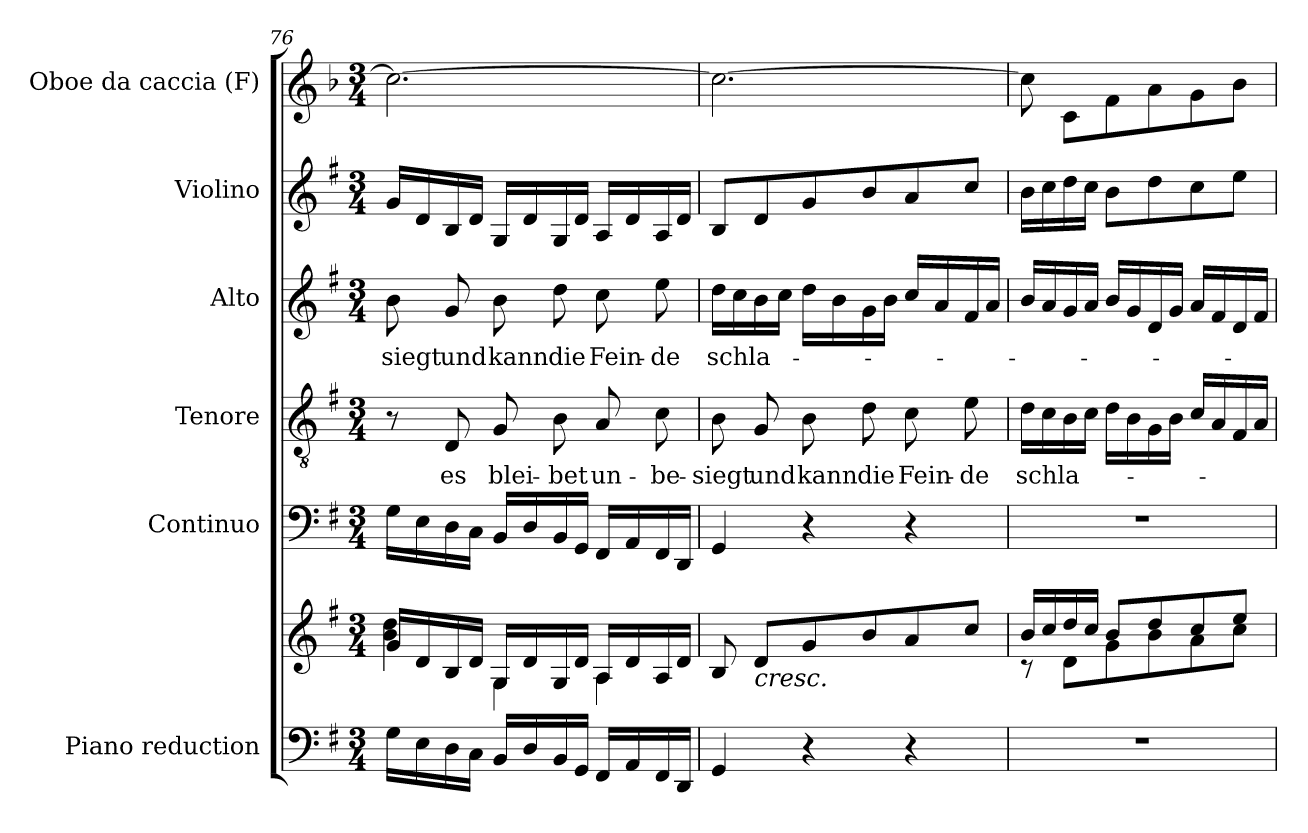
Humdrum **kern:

**kern	**kern	**kern	**kern	**text	**kern	**text	**kern	**kern
*part6	*part6	*part5	*part4	*part4	*part3	*part3	*part2	*part1
*staff7	*staff6	*staff5	*staff4	*staff4	*staff3	*staff3	*staff2	*staff1
*I"Piano reduction	*	*I"Continuo	*I"Tenore	*	*I"Alto	*	*I"Violino	*I"Oboe da caccia (F)
*I'Pno	*	*	*	*	*	*	*I'Vln	*
*clefF4	*clefG2	*clefF4	*clefGv2	*	*clefG2	*	*clefG2	*clefG2
*	*	*	*	*	*	*	*	*ITrd12c21
*k[f#]	*k[f#]	*k[f#]	*k[f#]	*	*k[f#]	*	*k[f#]	*k[b-]
*M3/4	*M3/4	*M3/4	*M3/4	*	*M3/4	*	*M3/4	*M3/4
=76	=76	=76	=76	=76	=76	=76	=76	=76
*	*^	*	*	*	*	*	*	*
!	!	!	!	!	!	!	!LO:LY:b	!	!
16G\LL	16g/LL	4b\ 4dd\	16G\LL	8r	.	8b\	siegt	16g/LL	2.c\_
16E\	16d/	.	16E\	.	.	.	.	16d/	.
!	!	!	!	!	!LO:LY:b	!	!LO:LY:b	!	!
16D\	16B/	.	16D\	8D/	es	8g/	und	16B/	.
16C\JJ	16d/JJ	.	16C\JJ	.	.	.	.	16d/JJ	.
!	!	!	!	!	!LO:LY:b	!	!LO:LY:b	!	!
16BB/LL	16G/LL	4G\	16BB/LL	8G/	blei-	8b\	kann	16G/LL	.
16D/	16d/	.	16D/	.	.	.	.	16d/	.
!	!	!	!	!	!LO:LY:b	!	!LO:LY:b	!	!
16BB/	16G/	.	16BB/	8B\	bet	8dd\	die	16G/	.
16GG/JJ	16d/JJ	.	16GG/JJ	.	.	.	.	16d/JJ	.
!	!	!	!	!	!LO:LY:b	!	!LO:LY:b	!	!
16FF#/LL	16A/LL	4A\	16FF#/LL	8A/	un-	8cc\	Fein-	16A/LL	.
16AA/	16d/	.	16AA/	.	.	.	.	16d/	.
!	!	!	!	!	!LO:LY:b	!	!LO:LY:b	!	!
16FF#/	16A/	.	16FF#/	8c\	be-	8ee\	de	16A/	.
16DD/JJ	16d/JJ	.	16DD/JJ	.	.	.	.	16d/JJ	.
*	*v	*v	*	*	*	*	*	*	*
!!LO:LB:g=z
=77	=77	=77	=77	=77	=77	=77	=77	=77
!	!	!	!	!LO:LY:b	!	!LO:LY:b	!	!
4GG/	8B/	4GG/	8B\	siegt	16dd\LL	schla-	8B/L	2.c\_
.	.	.	.	.	16cc\	.	.	.
!	!LO:TX:b:i:t=cresc.	!	!	!	!	!	!	!
!	!	!	!	!LO:LY:b	!	!	!	!
.	8d/L	.	8G/	und	16b\	.	8d/	.
.	.	.	.	.	16cc\JJ	.	.	.
!	!	!	!	!LO:LY:b	!	!	!	!
4r	8g/	4r	8B\	kann	16dd\LL	.	8g/	.
.	.	.	.	.	16b\	.	.	.
!	!	!	!	!LO:LY:b	!	!	!	!
.	8b/	.	8d\	die	16g\	.	8b/	.
.	.	.	.	.	16b\JJ	.	.	.
!	!	!	!	!LO:LY:b	!	!	!	!
4r	8a/	4r	8c\	Fein-	16cc/LL	.	8a/	.
.	.	.	.	.	16a/	.	.	.
!	!	!	!	!LO:LY:b	!	!	!	!
.	8cc/J	.	8e\	de	16f#/	.	8cc/J	.
.	.	.	.	.	16a/JJ	.	.	.
=78	=78	=78	=78	=78	=78	=78	=78	=78
*	*^	*	*	*	*	*	*	*
!	!	!	!	!	!LO:LY:b	!	!	!	!
2.r	16b/LL	8r	2.r	16d\LL	schla-	16b/LL	.	16b\LL	8c\]
.	16cc/	.	.	16c\	.	16a/	.	16cc\	.
.	16dd/	8d\L	.	16B\	.	16g/	.	16dd\	8C\L
.	16cc/JJ	.	.	16c\JJ	.	16a/JJ	.	16cc\JJ	.
.	8b/L	8g\	.	16d\LL	.	16b/LL	.	8b\L	8F\
.	.	.	.	16B\	.	16g/	.	.	.
.	8dd/	8b\	.	16G\	.	16d/	.	8dd\	8A\
.	.	.	.	16B\JJ	.	16g/JJ	.	.	.
.	8cc/	8a\	.	16c/LL	.	16a/LL	.	8cc\	8G\
.	.	.	.	16A/	.	16f#/	.	.	.
.	8ee/J	8cc\J	.	16F#/	.	16d/	.	8ee\J	8B-\J
.	.	.	.	16A/JJ	.	16f#/JJ	.	.	.
*	*v	*v	*	*	*	*	*	*	*
=	=	=	=	=	=	=	=	=
*-	*-	*-	*-	*-	*-	*-	*-	*-
